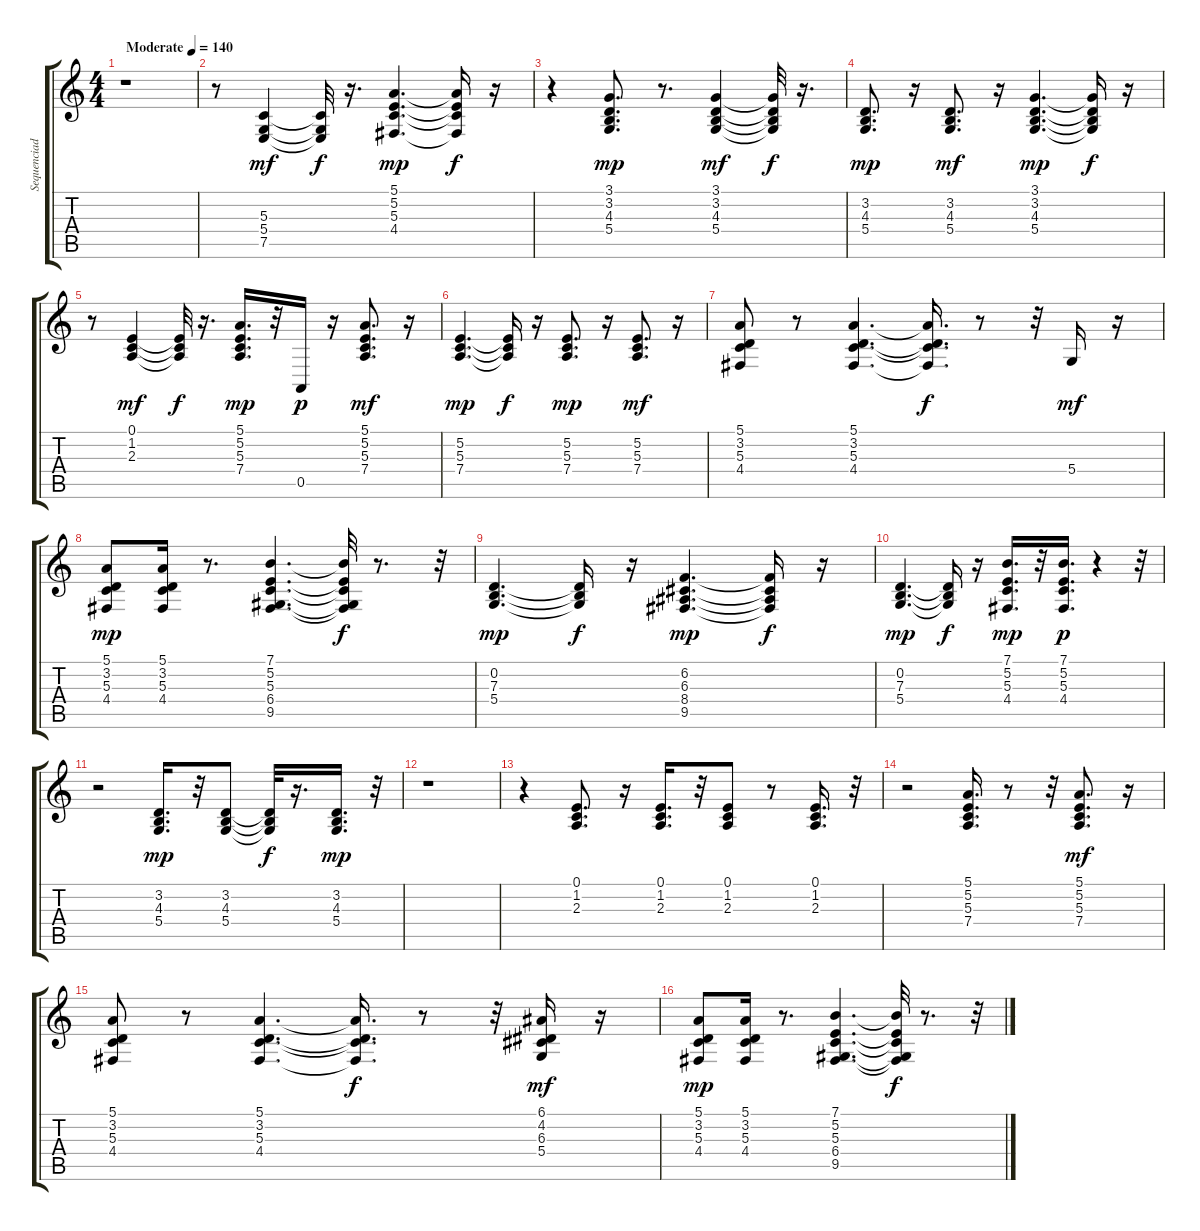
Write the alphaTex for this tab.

\track ("Sequenciada por" "Sequenciad") {instrument electricpiano1}
\staff {score tabs}
\tuning (E4 B3 G3 D3 A2 E2) {hide}
\ts (4 4)
\tempo (140 "Moderate")
\clef g2
\ks c
r.1{dy mf instrument electricpiano1} |
r.8 (5.3 5.4 7.5).4 (5.3{t} 5.4{t} 7.5{t}).32{dy f} r.16{d} (5.1 5.2 5.3 4.4).4{d dy mp} (5.1{t} 5.2{t} 5.3{t} 4.4{t}).16{dy f} r.16 |
r.4 (3.1 3.2 4.3 5.4).8{d dy mp} r.8{d} (3.1 3.2 4.3 5.4).4{dy mf} (3.1{t} 3.2{t} 4.3{t} 5.4{t}).32{dy f} r.16{d} |
(3.2 4.3 5.4).8{d dy mp} r.16 (3.2 4.3 5.4).8{d dy mf} r.16 (3.1 3.2 4.3 5.4).4{d dy mp} (3.1{t} 3.2{t} 4.3{t} 5.4{t}).16{dy f} r.16 |
r.8 (0.1 1.2 2.3).4{dy mf} (0.1{t} 1.2{t} 2.3{t}).32{dy f} r.16{d} (5.1 5.2 5.3 7.4).16{d dy mp} r.32 0.5.16{dy p} r.16 (5.1 5.2 5.3 7.4).8{d dy mf} r.16 |
(5.2 5.3 7.4).4{d dy mp} (5.2{t} 5.3{t} 7.4{t}).16{dy f} r.16 (5.2 5.3 7.4).8{d dy mp} r.16 (5.2 5.3 7.4).8{d dy mf} r.16 |
(5.1 3.2 5.3 4.4).8 r.8 (5.1 3.2 5.3 4.4).4{d} (5.1{t} 3.2{t} 5.3{t} 4.4{t}).16{d dy f} r.8 r.32 5.4.16{dy mf} r.16 |
(5.1 3.2 5.3 4.4).8{dy mp} (5.1 3.2 5.3 4.4).16 r.8{d} (7.1 5.2 5.3 6.4 9.5).4{d} (7.1{t} 5.2{t} 5.3{t} 6.4{t} 9.5{t}).32{dy f} r.8{d} r.32 |
(0.2 7.3 5.4).4{d dy mp} (0.2{t} 7.3{t} 5.4{t}).16{dy f} r.16 (6.2 6.3 8.4 9.5).4{d dy mp} (6.2{t} 6.3{t} 8.4{t} 9.5{t}).16{dy f} r.16 |
(0.2 7.3 5.4).4{d dy mp} (0.2{t} 7.3{t} 5.4{t}).16{dy f} r.16 (7.1 5.2 5.3 4.4).16{d dy mp} r.32 (7.1 5.2 5.3 4.4).16{d dy p} r.4 r.32 |
r.2 (3.2 4.3 5.4).16{d dy mp} r.32 (3.2 4.3 5.4).8 (3.2{t} 4.3{t} 5.4{t}).32{dy f} r.16{d} (3.2 4.3 5.4).16{d dy mp} r.32 |
r.1 |
r.4 (0.1 1.2 2.3).8{d} r.16 (0.1 1.2 2.3).16{d} r.32 (0.1 1.2 2.3).8 r.8 (0.1 1.2 2.3).16{d} r.32 |
r.2 (5.1 5.2 5.3 7.4).16{d} r.8 r.32 (5.1 5.2 5.3 7.4).8{d dy mf} r.16 |
(5.1 3.2 5.3 4.4).8 r.8 (5.1 3.2 5.3 4.4).4{d} (5.1{t} 3.2{t} 5.3{t} 4.4{t}).16{d dy f} r.8 r.32 (6.1 4.2 6.3 5.4).16{dy mf} r.16 |
(5.1 3.2 5.3 4.4).8{dy mp} (5.1 3.2 5.3 4.4).16 r.8{d} (7.1 5.2 5.3 6.4 9.5).4{d} (7.1{t} 5.2{t} 5.3{t} 6.4{t} 9.5{t}).32{dy f} r.8{d} r.32
